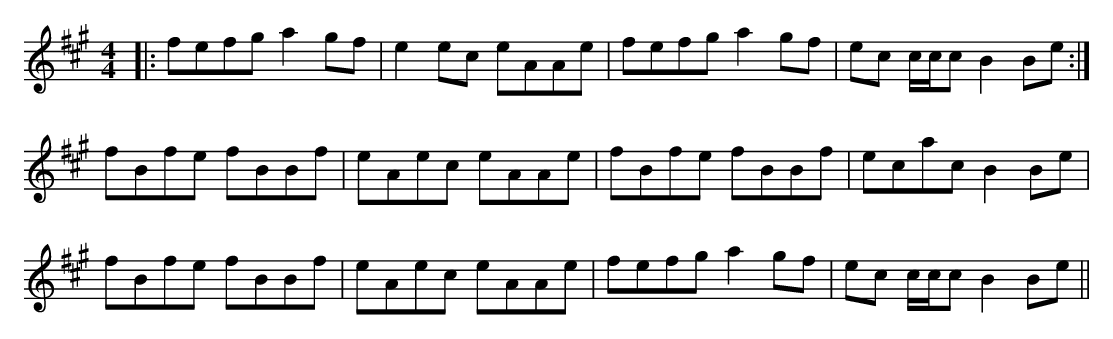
X:1
M:4/4
K:Bdor
|:fefg a2gf|e2 ec eAAe|fefg a2gf|ec c/c/c B2Be:|
fBfe fBBf|eAec eAAe|fBfe fBBf|ecac B2Be|
fBfe fBBf|eAec eAAe|fefg a2gf|ec c/c/c B2Be||
